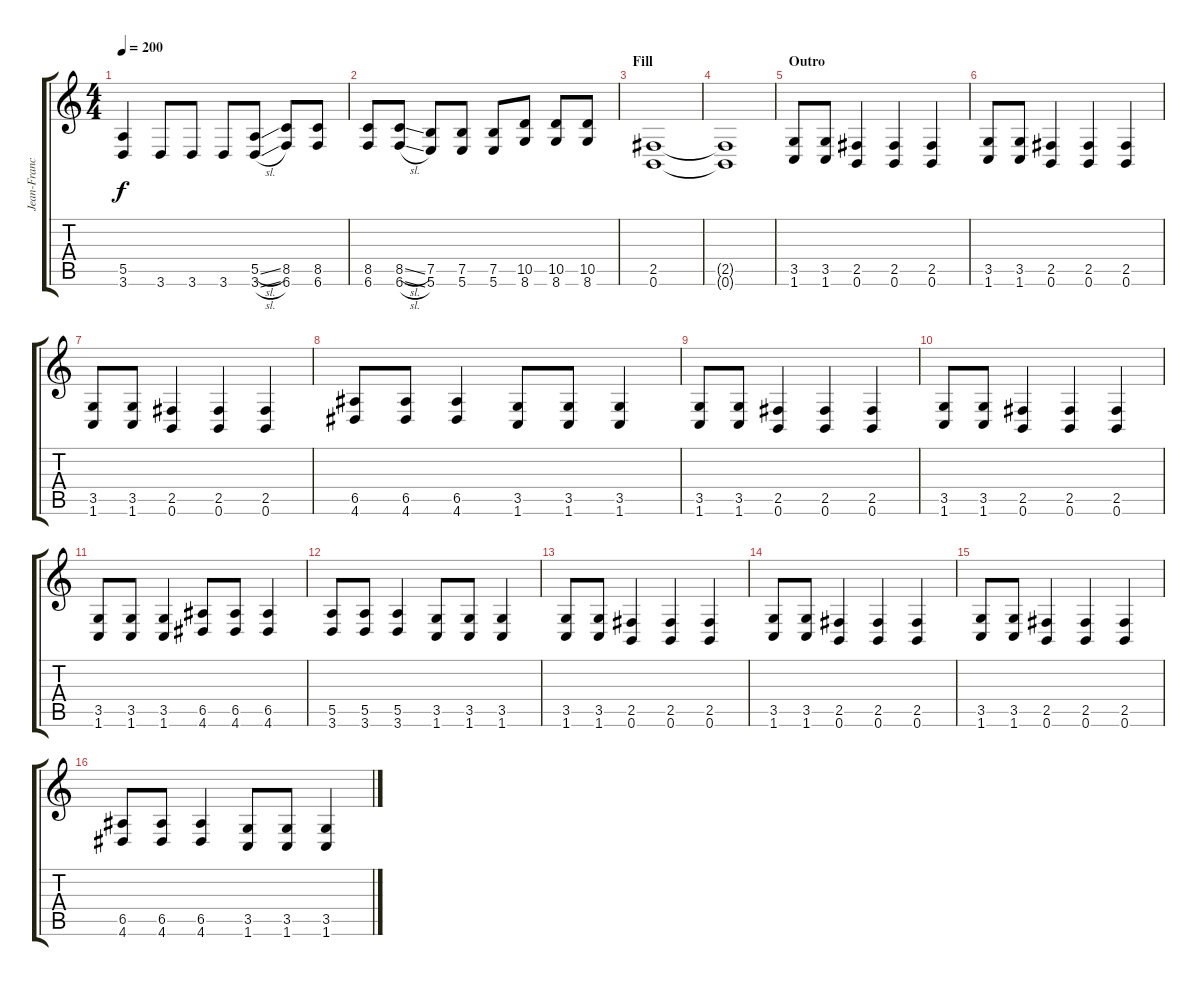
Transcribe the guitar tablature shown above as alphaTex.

\track ("Jean-Francois Dagenais Rythm" "Jean-Franc") {instrument distortionguitar}
\staff {score tabs}
\tuning (B3 Gb3 D3 A2 E2 B1) {hide}
\ts (4 4)
\tempo 200
\clef g2
\ks c
(5.5 3.6).4{dy f} 3.6.8 3.6.8 3.6.8 (5.5{sl} 3.6{sl}).8 (8.5 6.6).8 (8.5 6.6).8 |
(8.5 6.6).8 (8.5{sl} 6.6{sl}).8 (7.5 5.6).8 (7.5 5.6).8 (7.5 5.6).8 (10.5 8.6).8 (10.5 8.6).8 (10.5 8.6).8 |
\section ("" "Fill")
(2.5 0.6).1 |
(2.5{t} 0.6{t}).1 |
\section ("" "Outro")
(3.5 1.6).8 (3.5 1.6).8 (2.5 0.6).4 (2.5 0.6).4 (2.5 0.6).4 |
(3.5 1.6).8 (3.5 1.6).8 (2.5 0.6).4 (2.5 0.6).4 (2.5 0.6).4 |
(3.5 1.6).8 (3.5 1.6).8 (2.5 0.6).4 (2.5 0.6).4 (2.5 0.6).4 |
(6.5 4.6).8 (6.5 4.6).8 (6.5 4.6).4 (3.5 1.6).8 (3.5 1.6).8 (3.5 1.6).4 |
(3.5 1.6).8 (3.5 1.6).8 (2.5 0.6).4 (2.5 0.6).4 (2.5 0.6).4 |
(3.5 1.6).8 (3.5 1.6).8 (2.5 0.6).4 (2.5 0.6).4 (2.5 0.6).4 |
(3.5 1.6).8 (3.5 1.6).8 (3.5 1.6).4 (6.5 4.6).8 (6.5 4.6).8 (6.5 4.6).4 |
(5.5 3.6).8 (5.5 3.6).8 (5.5 3.6).4 (3.5 1.6).8 (3.5 1.6).8 (3.5 1.6).4 |
\section ("" "")
(3.5 1.6).8 (3.5 1.6).8 (2.5 0.6).4 (2.5 0.6).4 (2.5 0.6).4 |
(3.5 1.6).8 (3.5 1.6).8 (2.5 0.6).4 (2.5 0.6).4 (2.5 0.6).4 |
(3.5 1.6).8 (3.5 1.6).8 (2.5 0.6).4 (2.5 0.6).4 (2.5 0.6).4 |
(6.5 4.6).8 (6.5 4.6).8 (6.5 4.6).4 (3.5 1.6).8 (3.5 1.6).8 (3.5 1.6).4
